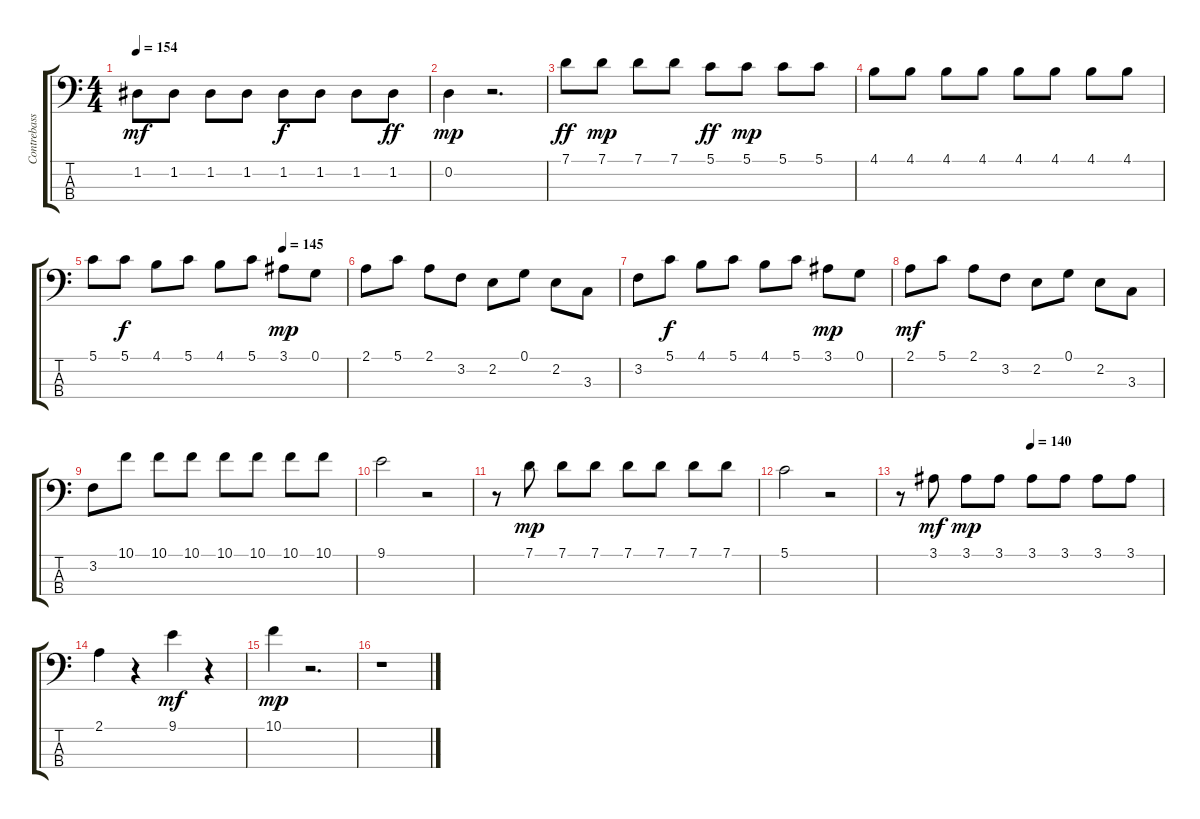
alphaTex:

\track ("Contrebasse" "Contrebass") {instrument contrabass}
\staff {score tabs}
\tuning (G2 D2 A1 E1) {hide}
\ts (4 4)
\tempo 154
\clef f4
\ks c
1.2.8{dy mf} 1.2.8 1.2.8 1.2.8 1.2.8{dy f} 1.2.8 1.2.8 1.2.8{dy ff} |
0.2.4{dy mp} r.2{d} |
7.1.8{dy ff} 7.1.8{dy mp} 7.1.8 7.1.8 5.1.8{dy ff} 5.1.8{dy mp} 5.1.8 5.1.8 |
4.1.8 4.1.8 4.1.8 4.1.8 4.1.8 4.1.8 4.1.8 4.1.8 |
\tempo (145 0.75)
5.1.8 5.1.8{dy f} 4.1.8 5.1.8 4.1.8 5.1.8 3.1.8{dy mp} 0.1.8 |
2.1.8 5.1.8 2.1.8 3.2.8 2.2.8 0.1.8 2.2.8 3.3.8 |
3.2.8 5.1.8{dy f} 4.1.8 5.1.8 4.1.8 5.1.8 3.1.8{dy mp} 0.1.8 |
2.1.8{dy mf} 5.1.8 2.1.8 3.2.8 2.2.8 0.1.8 2.2.8 3.3.8 |
3.2.8 10.1.8 10.1.8 10.1.8 10.1.8 10.1.8 10.1.8 10.1.8 |
9.1.2 r.2 |
r.8 7.1.8{dy mp} 7.1.8 7.1.8 7.1.8 7.1.8 7.1.8 7.1.8 |
5.1.2 r.2 |
\tempo (140 0.5)
r.8 3.1.8{dy mf} 3.1.8{dy mp} 3.1.8 3.1.8 3.1.8 3.1.8 3.1.8 |
2.1.4 r.4 9.1.4{dy mf} r.4 |
10.1.4{dy mp} r.2{d} |
r.1
